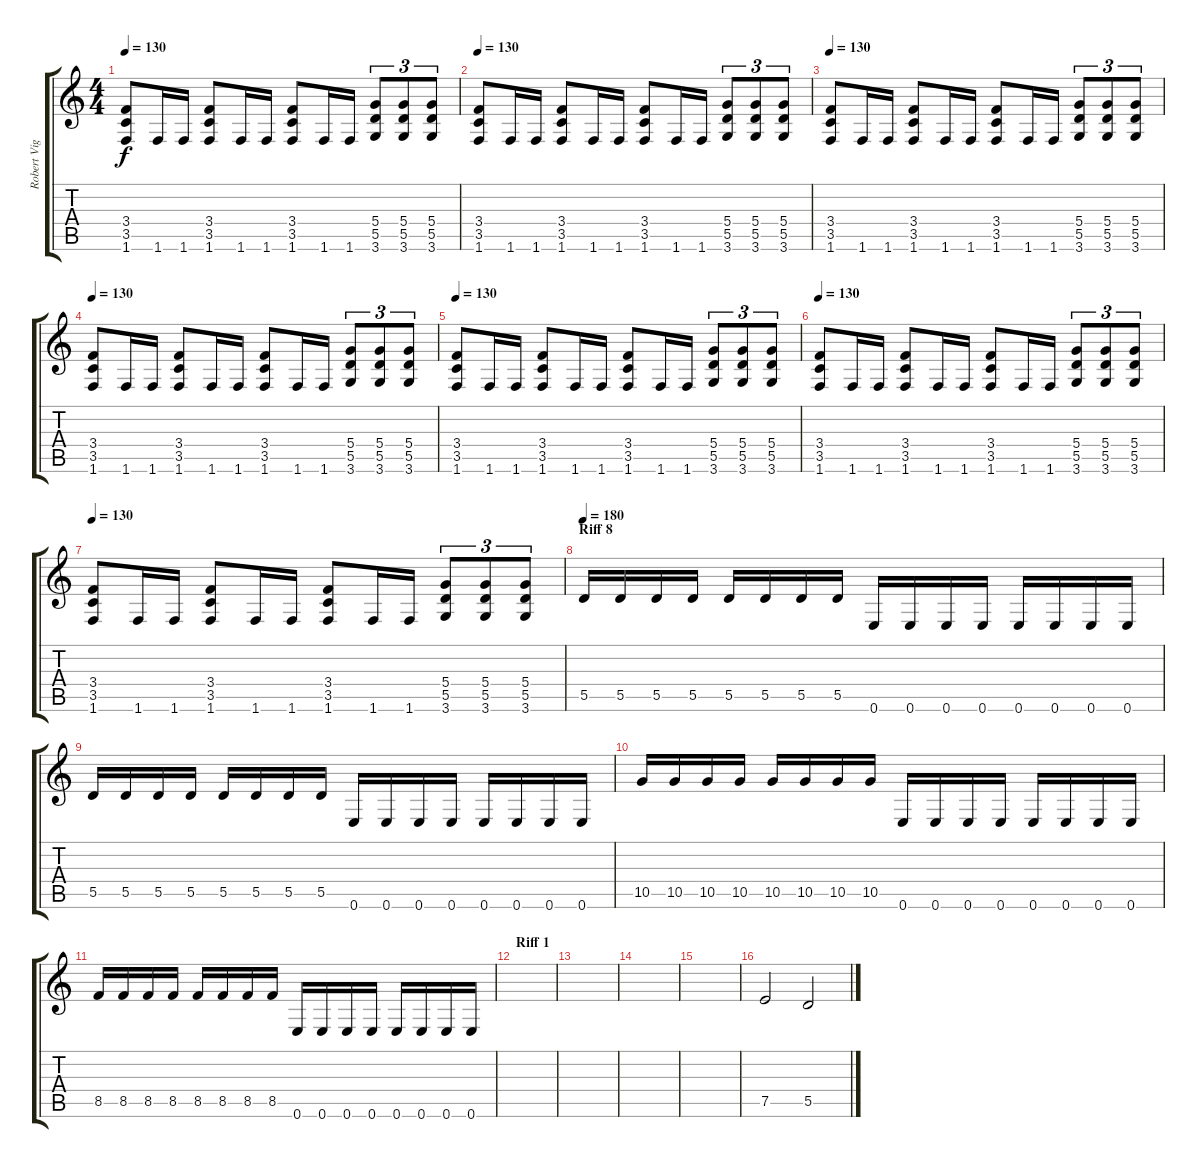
\track ("Robert Vigna" "Robert Vig") {instrument distortionguitar}
\staff {score tabs}
\tuning (E4 B3 G3 D3 A2 E2) {hide}
\ts (4 4)
\tempo 130
\clef g2
\ks c
(3.4 3.5 1.6).8{dy f} 1.6.16 1.6.16 (3.4 3.5 1.6).8 1.6.16 1.6.16 (3.4 3.5 1.6).8 1.6.16 1.6.16 (5.4 5.5 3.6).8{tu (3 2)} (5.4 5.5 3.6).8{tu (3 2)} (5.4 5.5 3.6).8{tu (3 2)} |
\tempo 130
(3.4 3.5 1.6).8 1.6.16 1.6.16 (3.4 3.5 1.6).8 1.6.16 1.6.16 (3.4 3.5 1.6).8 1.6.16 1.6.16 (5.4 5.5 3.6).8{tu (3 2)} (5.4 5.5 3.6).8{tu (3 2)} (5.4 5.5 3.6).8{tu (3 2)} |
\tempo 130
(3.4 3.5 1.6).8 1.6.16 1.6.16 (3.4 3.5 1.6).8 1.6.16 1.6.16 (3.4 3.5 1.6).8 1.6.16 1.6.16 (5.4 5.5 3.6).8{tu (3 2)} (5.4 5.5 3.6).8{tu (3 2)} (5.4 5.5 3.6).8{tu (3 2)} |
\tempo 130
(3.4 3.5 1.6).8 1.6.16 1.6.16 (3.4 3.5 1.6).8 1.6.16 1.6.16 (3.4 3.5 1.6).8 1.6.16 1.6.16 (5.4 5.5 3.6).8{tu (3 2)} (5.4 5.5 3.6).8{tu (3 2)} (5.4 5.5 3.6).8{tu (3 2)} |
\tempo 130
(3.4 3.5 1.6).8 1.6.16 1.6.16 (3.4 3.5 1.6).8 1.6.16 1.6.16 (3.4 3.5 1.6).8 1.6.16 1.6.16 (5.4 5.5 3.6).8{tu (3 2)} (5.4 5.5 3.6).8{tu (3 2)} (5.4 5.5 3.6).8{tu (3 2)} |
\tempo 130
(3.4 3.5 1.6).8 1.6.16 1.6.16 (3.4 3.5 1.6).8 1.6.16 1.6.16 (3.4 3.5 1.6).8 1.6.16 1.6.16 (5.4 5.5 3.6).8{tu (3 2)} (5.4 5.5 3.6).8{tu (3 2)} (5.4 5.5 3.6).8{tu (3 2)} |
\tempo 130
(3.4 3.5 1.6).8 1.6.16 1.6.16 (3.4 3.5 1.6).8 1.6.16 1.6.16 (3.4 3.5 1.6).8 1.6.16 1.6.16 (5.4 5.5 3.6).8{tu (3 2)} (5.4 5.5 3.6).8{tu (3 2)} (5.4 5.5 3.6).8{tu (3 2)} |
\section ("" "Riff 8")
\tempo 180
5.5.16 5.5.16 5.5.16 5.5.16 5.5.16 5.5.16 5.5.16 5.5.16 0.6.16 0.6.16 0.6.16 0.6.16 0.6.16 0.6.16 0.6.16 0.6.16 |
5.5.16 5.5.16 5.5.16 5.5.16 5.5.16 5.5.16 5.5.16 5.5.16 0.6.16 0.6.16 0.6.16 0.6.16 0.6.16 0.6.16 0.6.16 0.6.16 |
10.5.16 10.5.16 10.5.16 10.5.16 10.5.16 10.5.16 10.5.16 10.5.16 0.6.16 0.6.16 0.6.16 0.6.16 0.6.16 0.6.16 0.6.16 0.6.16 |
8.5.16 8.5.16 8.5.16 8.5.16 8.5.16 8.5.16 8.5.16 8.5.16 0.6.16 0.6.16 0.6.16 0.6.16 0.6.16 0.6.16 0.6.16 0.6.16 |
\section ("" "Riff 1")
|
|
|
|
7.5.2 5.5.2
